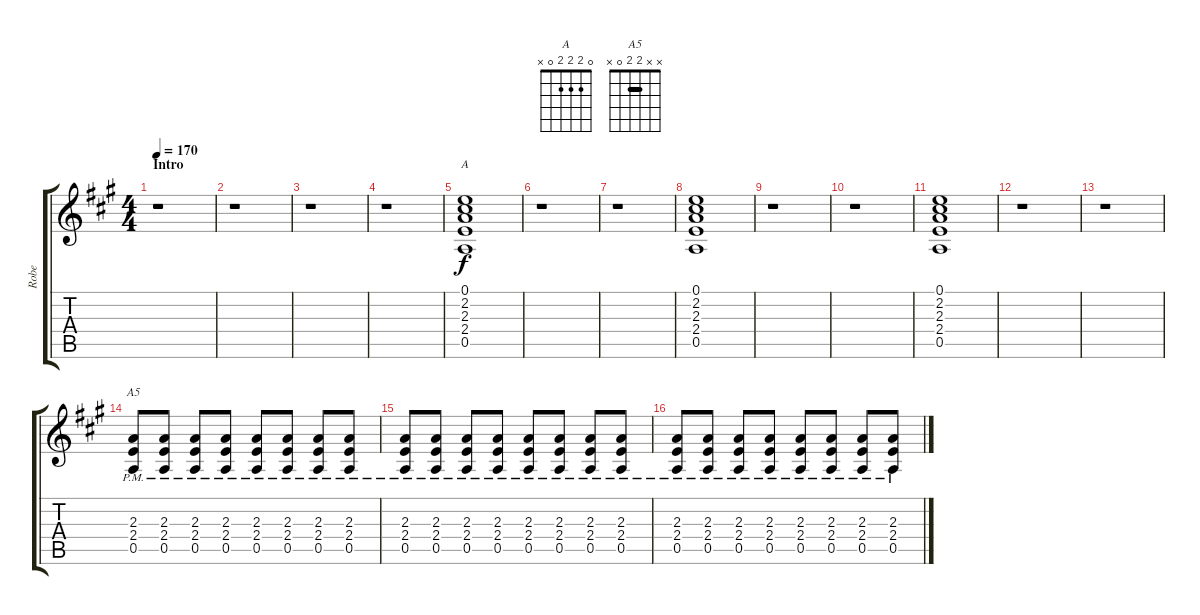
\track ("Robe" "Robe") {instrument distortionguitar}
\staff {score tabs}
\tuning (E4 B3 G3 D3 A2 E2) {hide}
\chord ("A" 0 2 2 2 0 x)
\chord ("A5" x x 2 2 0 x) {barre 2}
\ts (4 4)
\section ("" "Intro")
\tempo 170
\clef g2
\ks a
r.1{dy f instrument distortionguitar} |
r.1 |
r.1 |
r.1 |
(0.1 2.2 2.3 2.4 0.5).1{ch "A"} |
r.1 |
r.1 |
(0.1 2.2 2.3 2.4 0.5).1 |
r.1 |
r.1 |
(0.1 2.2 2.3 2.4 0.5).1 |
r.1 |
r.1 |
(2.3{pm} 2.4 0.5).8{ch "A5"} (2.3{pm} 2.4 0.5).8 (2.3{pm} 2.4 0.5).8 (2.3{pm} 2.4 0.5).8 (2.3{pm} 2.4 0.5).8 (2.3{pm} 2.4 0.5).8 (2.3{pm} 2.4 0.5).8 (2.3{pm} 2.4 0.5).8 |
(2.3{pm} 2.4 0.5).8 (2.3{pm} 2.4 0.5).8 (2.3{pm} 2.4 0.5).8 (2.3{pm} 2.4 0.5).8 (2.3{pm} 2.4 0.5).8 (2.3{pm} 2.4 0.5).8 (2.3{pm} 2.4 0.5).8 (2.3{pm} 2.4 0.5).8 |
(2.3{pm} 2.4 0.5).8 (2.3{pm} 2.4 0.5).8 (2.3{pm} 2.4 0.5).8 (2.3{pm} 2.4 0.5).8 (2.3{pm} 2.4 0.5).8 (2.3{pm} 2.4 0.5).8 (2.3{pm} 2.4 0.5).8 (2.3{pm} 2.4 0.5).8
